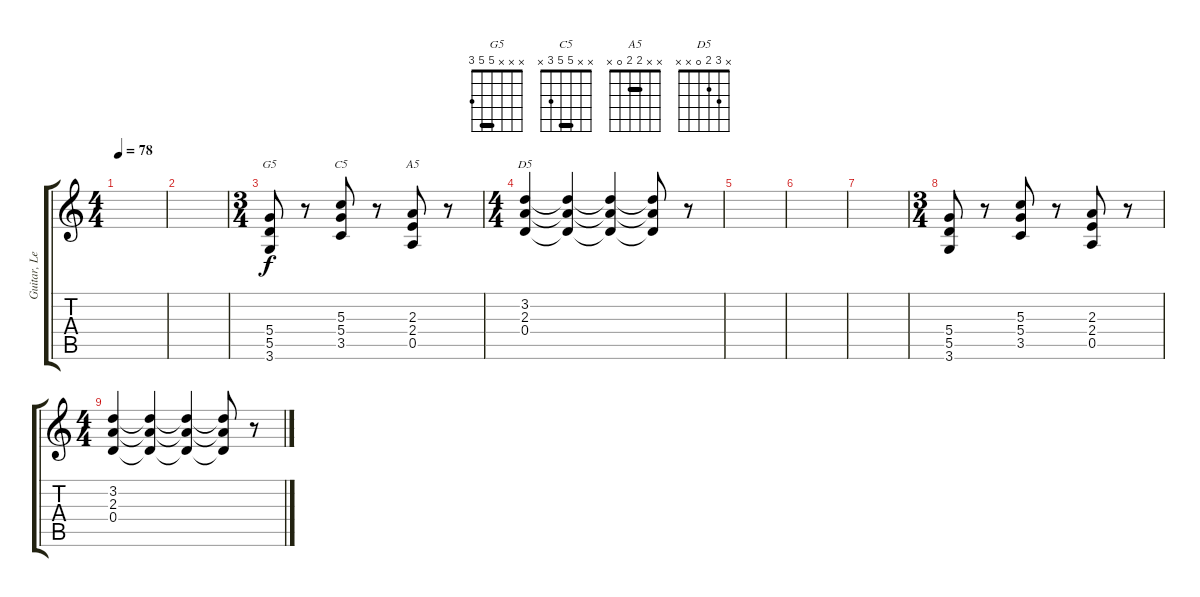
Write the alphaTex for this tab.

\track ("Guitar, Lead" "Guitar, Le") {instrument overdrivenguitar}
\staff {score tabs}
\tuning (E4 B3 G3 D3 A2 E2) {hide}
\chord ("G5" x x x 5 5 3) {barre 5}
\chord ("C5" x x 5 5 3 x) {barre 5}
\chord ("A5" x x 2 2 0 x) {barre 2}
\chord ("D5" x 3 2 0 x x)
\ts (4 4)
\tempo 78
\clef g2
\ks c
|
|
\ts (3 4)
(5.4 5.5 3.6).8{ch "G5"} r.8 (5.3 5.4 3.5).8{ch "C5"} r.8 (2.3 2.4 0.5).8{ch "A5"} r.8 |
\ts (4 4)
(3.2 2.3 0.4).4{ch "D5" volume 0} (3.2{t} 2.3{t} 0.4{t}).4 (3.2{t} 2.3{t} 0.4{t}).4 (3.2{t} 2.3{t} 0.4{t}).8 r.8{volume 13} |
|
|
|
\ts (3 4)
(5.4 5.5 3.6).8 r.8 (5.3 5.4 3.5).8 r.8 (2.3 2.4 0.5).8 r.8 |
\ts (4 4)
(3.2 2.3 0.4).4{volume 0} (3.2{t} 2.3{t} 0.4{t}).4 (3.2{t} 2.3{t} 0.4{t}).4 (3.2{t} 2.3{t} 0.4{t}).8 r.8{volume 13}
